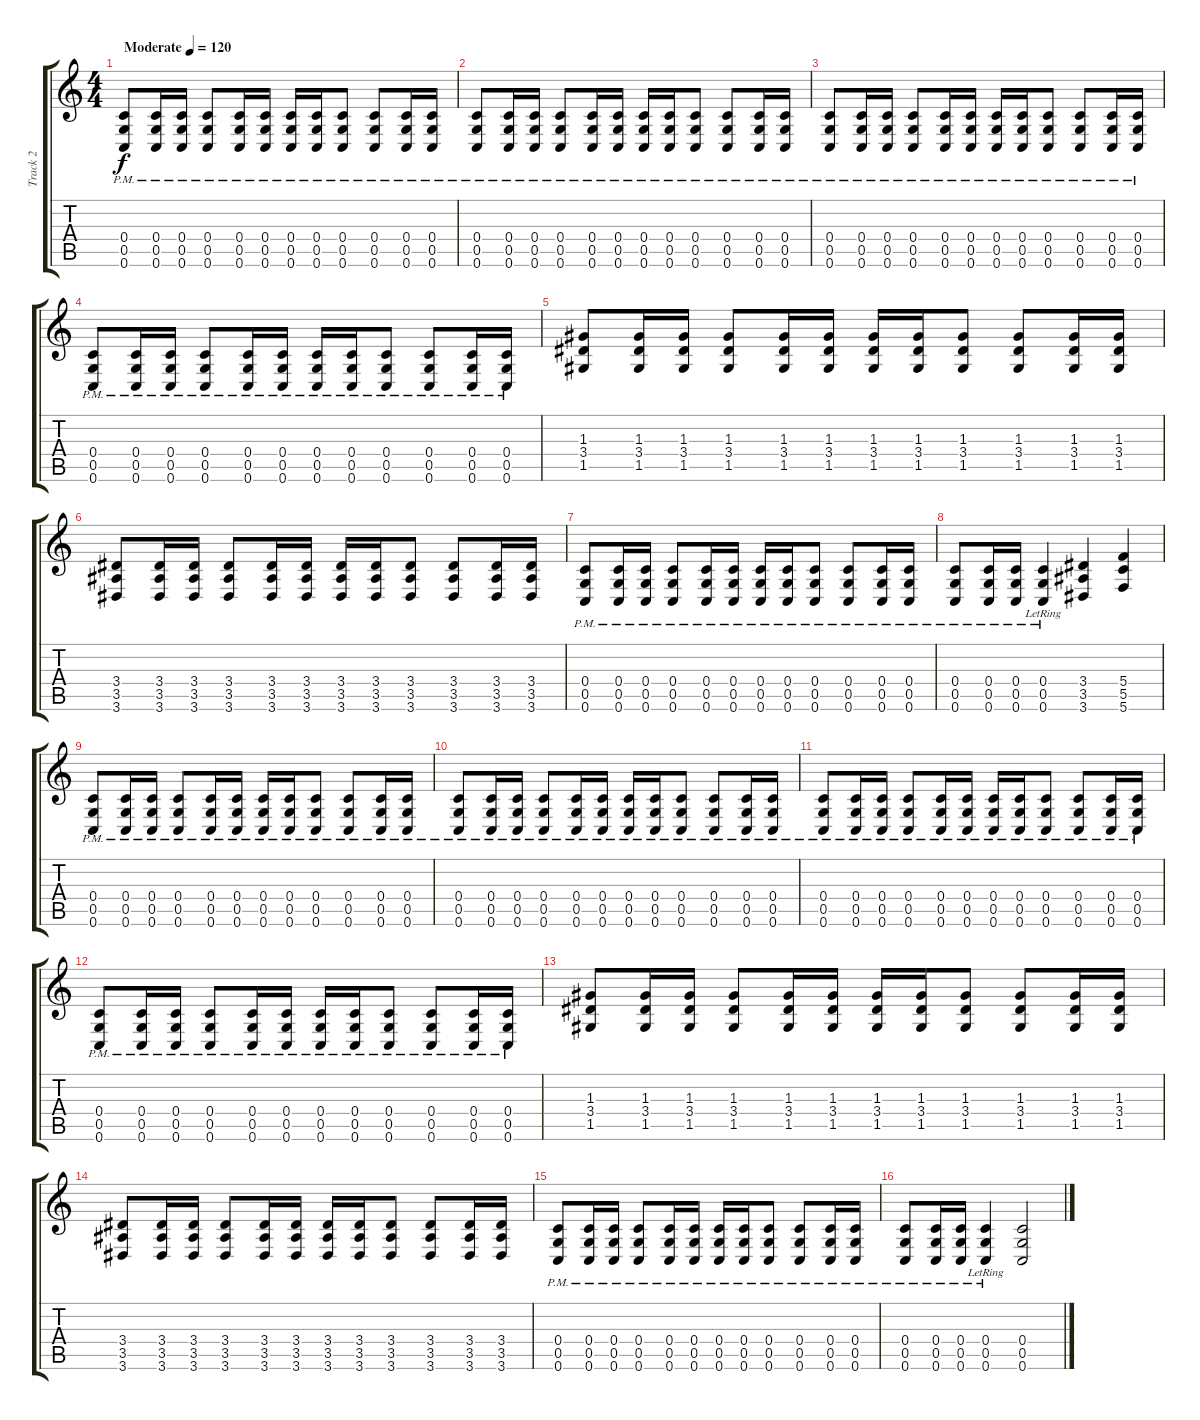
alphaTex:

\track ("Track 2" "Track 2") {instrument distortionguitar}
\staff {score tabs}
\tuning (E4 C4 G3 C3 G2 C2) {hide}
\ts (4 4)
\tempo (120 "Moderate")
\clef g2
\ks c
(0.4{pm} 0.5{pm} 0.6{pm}).8{dy f instrument distortionguitar} (0.4{pm} 0.5{pm} 0.6{pm}).16 (0.4{pm} 0.5{pm} 0.6{pm}).16 (0.4{pm} 0.5{pm} 0.6{pm}).8 (0.4{pm} 0.5{pm} 0.6{pm}).16 (0.4{pm} 0.5{pm} 0.6{pm}).16 (0.4{pm} 0.5{pm} 0.6{pm}).16 (0.4{pm} 0.5{pm} 0.6{pm}).16 (0.4{pm} 0.5{pm} 0.6{pm}).8 (0.4{pm} 0.5{pm} 0.6{pm}).8 (0.4{pm} 0.5{pm} 0.6{pm}).16 (0.4{pm} 0.5{pm} 0.6{pm}).16 |
(0.4{pm} 0.5{pm} 0.6{pm}).8 (0.4{pm} 0.5{pm} 0.6{pm}).16 (0.4{pm} 0.5{pm} 0.6{pm}).16 (0.4{pm} 0.5{pm} 0.6{pm}).8 (0.4{pm} 0.5{pm} 0.6{pm}).16 (0.4{pm} 0.5{pm} 0.6{pm}).16 (0.4{pm} 0.5{pm} 0.6{pm}).16 (0.4{pm} 0.5{pm} 0.6{pm}).16 (0.4{pm} 0.5{pm} 0.6{pm}).8 (0.4{pm} 0.5{pm} 0.6{pm}).8 (0.4{pm} 0.5{pm} 0.6{pm}).16 (0.4{pm} 0.5{pm} 0.6{pm}).16 |
(0.4{pm} 0.5{pm} 0.6{pm}).8 (0.4{pm} 0.5{pm} 0.6{pm}).16 (0.4{pm} 0.5{pm} 0.6{pm}).16 (0.4{pm} 0.5{pm} 0.6{pm}).8 (0.4{pm} 0.5{pm} 0.6{pm}).16 (0.4{pm} 0.5{pm} 0.6{pm}).16 (0.4{pm} 0.5{pm} 0.6{pm}).16 (0.4{pm} 0.5{pm} 0.6{pm}).16 (0.4{pm} 0.5{pm} 0.6{pm}).8 (0.4{pm} 0.5{pm} 0.6{pm}).8 (0.4{pm} 0.5{pm} 0.6{pm}).16 (0.4{pm} 0.5{pm} 0.6{pm}).16 |
(0.4{pm} 0.5{pm} 0.6{pm}).8 (0.4{pm} 0.5{pm} 0.6{pm}).16 (0.4{pm} 0.5{pm} 0.6{pm}).16 (0.4{pm} 0.5{pm} 0.6{pm}).8 (0.4{pm} 0.5{pm} 0.6{pm}).16 (0.4{pm} 0.5{pm} 0.6{pm}).16 (0.4{pm} 0.5{pm} 0.6{pm}).16 (0.4{pm} 0.5{pm} 0.6{pm}).16 (0.4{pm} 0.5{pm} 0.6{pm}).8 (0.4{pm} 0.5{pm} 0.6{pm}).8 (0.4{pm} 0.5{pm} 0.6{pm}).16 (0.4{pm} 0.5{pm} 0.6{pm}).16 |
(1.3 3.4 1.5).8 (1.3 3.4 1.5).16 (1.3 3.4 1.5).16 (1.3 3.4 1.5).8 (1.3 3.4 1.5).16 (1.3 3.4 1.5).16 (1.3 3.4 1.5).16 (1.3 3.4 1.5).16 (1.3 3.4 1.5).8 (1.3 3.4 1.5).8 (1.3 3.4 1.5).16 (1.3 3.4 1.5).16 |
(3.4 3.5 3.6).8 (3.4 3.5 3.6).16 (3.4 3.5 3.6).16 (3.4 3.5 3.6).8 (3.4 3.5 3.6).16 (3.4 3.5 3.6).16 (3.4 3.5 3.6).16 (3.4 3.5 3.6).16 (3.4 3.5 3.6).8 (3.4 3.5 3.6).8 (3.4 3.5 3.6).16 (3.4 3.5 3.6).16 |
(0.4{pm} 0.5{pm} 0.6{pm}).8 (0.4{pm} 0.5{pm} 0.6{pm}).16 (0.4{pm} 0.5{pm} 0.6{pm}).16 (0.4{pm} 0.5{pm} 0.6{pm}).8 (0.4{pm} 0.5{pm} 0.6{pm}).16 (0.4{pm} 0.5{pm} 0.6{pm}).16 (0.4{pm} 0.5{pm} 0.6{pm}).16 (0.4{pm} 0.5{pm} 0.6{pm}).16 (0.4{pm} 0.5{pm} 0.6{pm}).8 (0.4{pm} 0.5{pm} 0.6{pm}).8 (0.4{pm} 0.5{pm} 0.6{pm}).16 (0.4{pm} 0.5{pm} 0.6{pm}).16 |
(0.4{pm} 0.5{pm} 0.6{pm}).8 (0.4{pm} 0.5{pm} 0.6{pm}).16 (0.4{pm} 0.5{pm} 0.6{pm}).16 (0.4{pm lr} 0.5{pm lr} 0.6{pm lr}).4 (3.4 3.5 3.6).4 (5.4 5.5 5.6).4 |
(0.4{pm} 0.5{pm} 0.6{pm}).8 (0.4{pm} 0.5{pm} 0.6{pm}).16 (0.4{pm} 0.5{pm} 0.6{pm}).16 (0.4{pm} 0.5{pm} 0.6{pm}).8 (0.4{pm} 0.5{pm} 0.6{pm}).16 (0.4{pm} 0.5{pm} 0.6{pm}).16 (0.4{pm} 0.5{pm} 0.6{pm}).16 (0.4{pm} 0.5{pm} 0.6{pm}).16 (0.4{pm} 0.5{pm} 0.6{pm}).8 (0.4{pm} 0.5{pm} 0.6{pm}).8 (0.4{pm} 0.5{pm} 0.6{pm}).16 (0.4{pm} 0.5{pm} 0.6{pm}).16 |
(0.4{pm} 0.5{pm} 0.6{pm}).8 (0.4{pm} 0.5{pm} 0.6{pm}).16 (0.4{pm} 0.5{pm} 0.6{pm}).16 (0.4{pm} 0.5{pm} 0.6{pm}).8 (0.4{pm} 0.5{pm} 0.6{pm}).16 (0.4{pm} 0.5{pm} 0.6{pm}).16 (0.4{pm} 0.5{pm} 0.6{pm}).16 (0.4{pm} 0.5{pm} 0.6{pm}).16 (0.4{pm} 0.5{pm} 0.6{pm}).8 (0.4{pm} 0.5{pm} 0.6{pm}).8 (0.4{pm} 0.5{pm} 0.6{pm}).16 (0.4{pm} 0.5{pm} 0.6{pm}).16 |
(0.4{pm} 0.5{pm} 0.6{pm}).8 (0.4{pm} 0.5{pm} 0.6{pm}).16 (0.4{pm} 0.5{pm} 0.6{pm}).16 (0.4{pm} 0.5{pm} 0.6{pm}).8 (0.4{pm} 0.5{pm} 0.6{pm}).16 (0.4{pm} 0.5{pm} 0.6{pm}).16 (0.4{pm} 0.5{pm} 0.6{pm}).16 (0.4{pm} 0.5{pm} 0.6{pm}).16 (0.4{pm} 0.5{pm} 0.6{pm}).8 (0.4{pm} 0.5{pm} 0.6{pm}).8 (0.4{pm} 0.5{pm} 0.6{pm}).16 (0.4{pm} 0.5{pm} 0.6{pm}).16 |
(0.4{pm} 0.5{pm} 0.6{pm}).8 (0.4{pm} 0.5{pm} 0.6{pm}).16 (0.4{pm} 0.5{pm} 0.6{pm}).16 (0.4{pm} 0.5{pm} 0.6{pm}).8 (0.4{pm} 0.5{pm} 0.6{pm}).16 (0.4{pm} 0.5{pm} 0.6{pm}).16 (0.4{pm} 0.5{pm} 0.6{pm}).16 (0.4{pm} 0.5{pm} 0.6{pm}).16 (0.4{pm} 0.5{pm} 0.6{pm}).8 (0.4{pm} 0.5{pm} 0.6{pm}).8 (0.4{pm} 0.5{pm} 0.6{pm}).16 (0.4{pm} 0.5{pm} 0.6{pm}).16 |
(1.3 3.4 1.5).8 (1.3 3.4 1.5).16 (1.3 3.4 1.5).16 (1.3 3.4 1.5).8 (1.3 3.4 1.5).16 (1.3 3.4 1.5).16 (1.3 3.4 1.5).16 (1.3 3.4 1.5).16 (1.3 3.4 1.5).8 (1.3 3.4 1.5).8 (1.3 3.4 1.5).16 (1.3 3.4 1.5).16 |
(3.4 3.5 3.6).8 (3.4 3.5 3.6).16 (3.4 3.5 3.6).16 (3.4 3.5 3.6).8 (3.4 3.5 3.6).16 (3.4 3.5 3.6).16 (3.4 3.5 3.6).16 (3.4 3.5 3.6).16 (3.4 3.5 3.6).8 (3.4 3.5 3.6).8 (3.4 3.5 3.6).16 (3.4 3.5 3.6).16 |
(0.4{pm} 0.5{pm} 0.6{pm}).8 (0.4{pm} 0.5{pm} 0.6{pm}).16 (0.4{pm} 0.5{pm} 0.6{pm}).16 (0.4{pm} 0.5{pm} 0.6{pm}).8 (0.4{pm} 0.5{pm} 0.6{pm}).16 (0.4{pm} 0.5{pm} 0.6{pm}).16 (0.4{pm} 0.5{pm} 0.6{pm}).16 (0.4{pm} 0.5{pm} 0.6{pm}).16 (0.4{pm} 0.5{pm} 0.6{pm}).8 (0.4{pm} 0.5{pm} 0.6{pm}).8 (0.4{pm} 0.5{pm} 0.6{pm}).16 (0.4{pm} 0.5{pm} 0.6{pm}).16 |
(0.4{pm} 0.5{pm} 0.6{pm}).8 (0.4{pm} 0.5{pm} 0.6{pm}).16 (0.4{pm} 0.5{pm} 0.6{pm}).16 (0.4{pm lr} 0.5{pm lr} 0.6{pm lr}).4 (0.4 0.5 0.6).2
